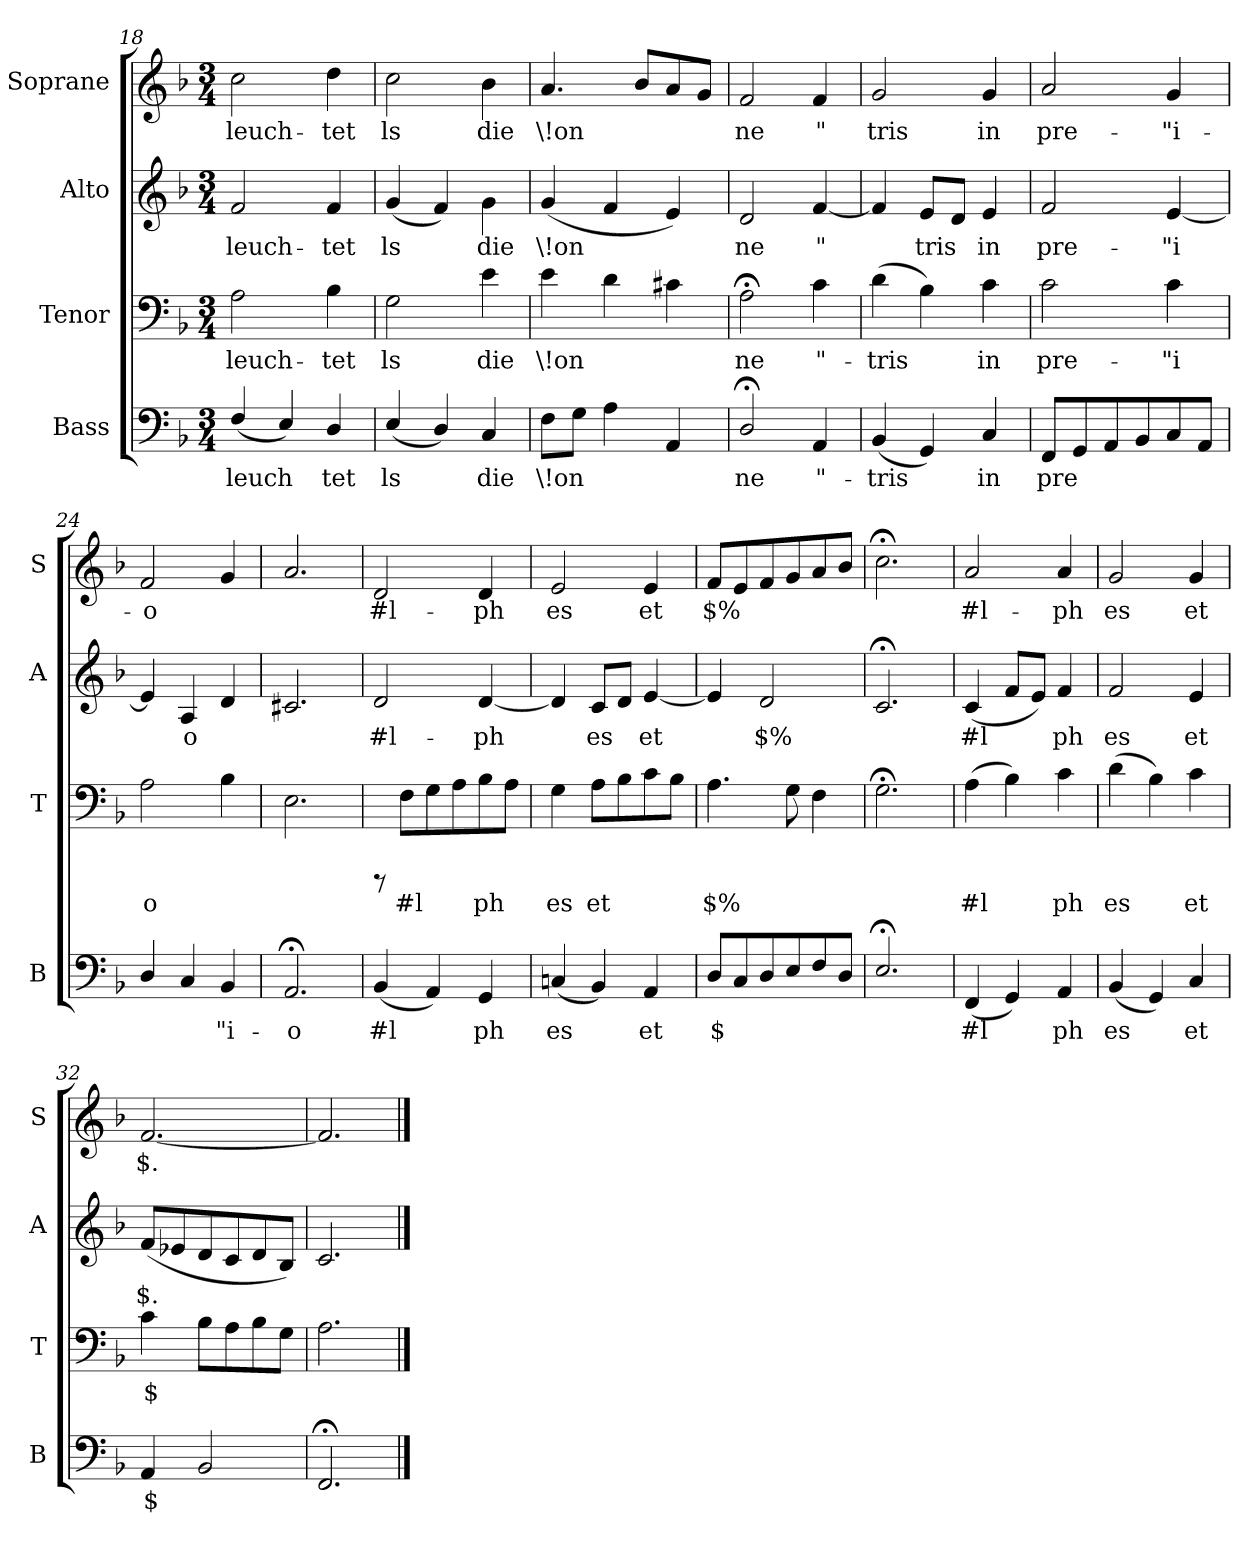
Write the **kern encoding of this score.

**kern	**text	**kern	**text	**kern	**text	**kern	**text
*part4	*part4	*part3	*part3	*part2	*part2	*part1	*part1
*staff4	*staff4	*staff3	*staff3	*staff2	*staff2	*staff1	*staff1
*I"Bass	*	*I"Tenor	*	*I"Alto	*	*I"Soprane	*
*I'B	*	*I'T	*	*I'A	*	*I'S	*
!!LO:PB:g=z
*clefF4	*	*clefF4	*	*clefG2	*	*clefG2	*
*k[b-]	*	*k[b-]	*	*k[b-]	*	*k[b-]	*
*F:	*	*F:	*	*F:	*	*F:	*
*M3/4	*	*M3/4	*	*M3/4	*	*M3/4	*
=18	=18	=18	=18	=18	=18	=18	=18
!	!LO:LY:b:cj	!	!LO:LY:b:cj	!	!LO:LY:b:cj	!	!LO:LY:b:cj
(<4F/	leuch-	2A\	leuch-	2f/	leuch-	2cc\	leuch-
!	!LO:LY:b:cj	!	!	!	!	!	!
4E/)	--	.	.	.	.	.	.
!	!LO:LY:b:cj	!	!LO:LY:b:cj	!	!LO:LY:b:cj	!	!LO:LY:b:cj
4D/	-tet	4B-\	-tet	4f/	-tet	4dd\	-tet
=19	=19	=19	=19	=19	=19	=19	=19
!	!LO:LY:b:cj	!	!LO:LY:b:cj	!	!LO:LY:b:cj	!	!LO:LY:b:cj
(<4E/	ls	2G\	ls	(<4g/	ls	2cc\	ls
!	!LO:LY:b:cj	!	!	!	!LO:LY:b:cj	!	!
4D/)	.	.	.	4f/)	.	.	.
!	!LO:LY:b:cj	!	!LO:LY:b:cj	!	!LO:LY:b:cj	!	!LO:LY:b:cj
4C/	die	4e\	die	4g\	die	4b-\	die
=20	=20	=20	=20	=20	=20	=20	=20
!	!LO:LY:b:cj	!	!LO:LY:b:cj	!	!LO:LY:b:cj	!	!LO:LY:b:cj
8F\L	\!on-	4e\	\!on	(<4g/	\!on-	4.a/	\!on
!	!LO:LY:b:cj	!	!	!	!	!	!
8G\J	--	.	.	.	.	.	.
!	!LO:LY:b:cj	!	!LO:LY:b:cj	!	!LO:LY:b:cj	!	!
4A\	--	4d\	.	4f/	--	.	.
!	!	!	!	!	!	!	!LO:LY:b:cj
.	.	.	.	.	.	8b-/L	.
!	!LO:LY:b:cj	!	!LO:LY:b:cj	!	!LO:LY:b:cj	!	!LO:LY:b:cj
4AA/	--	4c#X\	.	4e/)	--	8a/	.
!	!	!	!	!	!	!	!LO:LY:b:cj
.	.	.	.	.	.	8g/J	.
=21	=21	=21	=21	=21	=21	=21	=21
!	!LO:LY:b:cj	!	!LO:LY:b:cj	!	!LO:LY:b:cj	!	!LO:LY:b:cj
2D;/	-ne	2A;<\	ne	2d/	-ne	2f/	ne
!	!LO:LY:b:cj	!	!LO:LY:b:cj	!	!LO:LY:b:cj	!	!LO:LY:b:cj
4AA/	"-	4c\	"-	[<4f/	"	4f/	"
=22	=22	=22	=22	=22	=22	=22	=22
!	!LO:LY:b:cj	!	!LO:LY:b:cj	!	!LO:LY:b:cj	!	!LO:LY:b:cj
(>4BB-/	-tris	(<4d\	-tris	4f/]	.	2g/	tris
!	!LO:LY:b:cj	!	!LO:LY:b:cj	!	!LO:LY:b:cj	!	!
4GG/)	.	4B-\)	.	8e/L	tris	.	.
!	!	!	!	!	!LO:LY:b:cj	!	!
.	.	.	.	8d/J	.	.	.
!	!LO:LY:b:cj	!	!LO:LY:b:cj	!	!LO:LY:b:cj	!	!LO:LY:b:cj
4C/	in	4c\	in	4e/	in	4g/	in
=23	=23	=23	=23	=23	=23	=23	=23
!	!LO:LY:b:cj	!	!LO:LY:b:cj	!	!LO:LY:b:cj	!	!LO:LY:b:cj
8FF/L	pre-	2c\	pre-	2f/	pre-	2a/	pre-
!	!LO:LY:b:cj	!	!	!	!	!	!
8GG/	--	.	.	.	.	.	.
!	!LO:LY:b:cj	!	!	!	!	!	!
8AA/	--	.	.	.	.	.	.
!	!LO:LY:b:cj	!	!	!	!	!	!
8BB-/	--	.	.	.	.	.	.
!	!LO:LY:b:cj	!	!LO:LY:b:cj	!	!LO:LY:b:cj	!	!LO:LY:b:cj
8C/	--	4c\	-"i	[<4e/	-"i	4g/	-"i-
!	!LO:LY:b:cj	!	!	!	!	!	!
8AA/J	--	.	.	.	.	.	.
=24	=24	=24	=24	=24	=24	=24	=24
!	!LO:LY:b:cj	!	!LO:LY:b:cj	!	!LO:LY:b:cj	!	!LO:LY:b:cj
4D/	--	2A\	o	4e/]	.	2f/	-o
!	!LO:LY:b:cj	!	!	!	!LO:LY:b:cj	!	!
4C/	--	.	.	4A/	o	.	.
!	!LO:LY:b:cj	!	!LO:LY:b:cj	!	!LO:LY:b:cj	!	!LO:LY:b:cj
4BB-/	-"i-	4B-\	.	4d/	.	4g/	.
=25	=25	=25	=25	=25	=25	=25	=25
!	!LO:LY:b:cj	!	!LO:LY:b:cj	!	!LO:LY:b:cj	!	!LO:LY:b:cj
2.AA;</	-o	2.E\	.	2.c#X/	.	2.a/	.
!!LO:LB:g=z
=26	=26	=26	=26	=26	=26	=26	=26
!	!LO:LY:b:cj	!	!	!	!LO:LY:b:cj	!	!LO:LY:b:cj
(<4BB-/	#l-	8rDDD	.	2d/	#l-	2d/	#l-
!	!	!	!LO:LY:b:cj	!	!	!	!
.	.	8F\L	#l	.	.	.	.
!	!LO:LY:b:cj	!	!LO:LY:b:cj	!	!	!	!
4AA/)	--	8G\	.	.	.	.	.
!	!	!	!LO:LY:b:cj	!	!	!	!
.	.	8A\	.	.	.	.	.
!	!LO:LY:b:cj	!	!LO:LY:b:cj	!	!LO:LY:b:cj	!	!LO:LY:b:cj
4GG/	-ph	8B-\	ph	[<4d/	-ph	4d/	-ph
!	!	!	!LO:LY:b:cj	!	!	!	!
.	.	8A\J	.	.	.	.	.
=27	=27	=27	=27	=27	=27	=27	=27
!	!LO:LY:b:cj	!	!LO:LY:b:cj	!	!LO:LY:b:cj	!	!LO:LY:b:cj
(<4Cn/	es	4G\	es	4d/]	.	2e/	es
!	!LO:LY:b:cj	!	!LO:LY:b:cj	!	!LO:LY:b:cj	!	!
4BB-/)	.	8A\L	et	8c/L	es	.	.
!	!	!	!LO:LY:b:cj	!	!LO:LY:b:cj	!	!
.	.	8B-\	.	8d/J	.	.	.
!	!LO:LY:b:cj	!	!LO:LY:b:cj	!	!LO:LY:b:cj	!	!LO:LY:b:cj
4AA/	et	8c\	.	[<4e/	et	4e/	et
!	!	!	!LO:LY:b:cj	!	!	!	!
.	.	8B-\J	.	.	.	.	.
=28	=28	=28	=28	=28	=28	=28	=28
!	!LO:LY:b:cj	!	!LO:LY:b:cj	!	!LO:LY:b:cj	!	!LO:LY:b:cj
8D/L	$	4.A\	$%	4e/]	.	8f/L	$%
!	!LO:LY:b:cj	!	!	!	!	!	!LO:LY:b:cj
8C/	.	.	.	.	.	8e/	.
!	!LO:LY:b:cj	!	!	!	!LO:LY:b:cj	!	!LO:LY:b:cj
8D/	.	.	.	2d/	$%	8f/	.
!	!LO:LY:b:cj	!	!LO:LY:b:cj	!	!	!	!LO:LY:b:cj
8E/	.	8G\	.	.	.	8g/	.
!	!LO:LY:b:cj	!	!LO:LY:b:cj	!	!	!	!LO:LY:b:cj
8F/	.	4F\	.	.	.	8a/	.
!	!LO:LY:b:cj	!	!	!	!	!	!LO:LY:b:cj
8D/J	.	.	.	.	.	8b-/J	.
=29	=29	=29	=29	=29	=29	=29	=29
!	!LO:LY:b:cj	!	!LO:LY:b:cj	!	!LO:LY:b:cj	!	!LO:LY:b:cj
2.E;/	.	2.G;<\	.	2.c;</	.	2.cc;<\	.
=30	=30	=30	=30	=30	=30	=30	=30
!	!LO:LY:b:cj	!	!LO:LY:b:cj	!	!LO:LY:b:cj	!	!LO:LY:b:cj
(>4FF/	#l-	(<4A\	#l-	(<4c/	#l-	2a/	#l-
!	!LO:LY:b:cj	!	!LO:LY:b:cj	!	!LO:LY:b:cj	!	!
4GG/)	--	4B-\)	--	8f/L	--	.	.
!	!	!	!	!	!LO:LY:b:cj	!	!
.	.	.	.	8e/J)	--	.	.
!	!LO:LY:b:cj	!	!LO:LY:b:cj	!	!LO:LY:b:cj	!	!LO:LY:b:cj
4AA/	-ph	4c\	-ph	4f/	-ph	4a/	-ph
=31	=31	=31	=31	=31	=31	=31	=31
!	!LO:LY:b:cj	!	!LO:LY:b:cj	!	!LO:LY:b:cj	!	!LO:LY:b:cj
(>4BB-/	es	(<4d\	es	2f/	es	2g/	es
!	!LO:LY:b:cj	!	!LO:LY:b:cj	!	!	!	!
4GG/)	.	4B-\)	.	.	.	.	.
!	!LO:LY:b:cj	!	!LO:LY:b:cj	!	!LO:LY:b:cj	!	!LO:LY:b:cj
4C/	et	4c\	et	4e/	et	4g/	et
=32	=32	=32	=32	=32	=32	=32	=32
!	!LO:LY:b:cj	!	!LO:LY:b:cj	!	!LO:LY:b:cj	!	!LO:LY:b:cj
4AA/	$	4c\	$	(>8f/L	$.	[<2.f/	$.
!	!	!	!	!	!LO:LY:b:cj	!	!
.	.	.	.	8e-X/	.	.	.
!	!LO:LY:b:cj	!	!LO:LY:b:cj	!	!LO:LY:b:cj	!	!
2BB-/	.	8B-\L	.	8d/	.	.	.
!	!	!	!LO:LY:b:cj	!	!LO:LY:b:cj	!	!
.	.	8A\	.	8c/	.	.	.
!	!	!	!LO:LY:b:cj	!	!LO:LY:b:cj	!	!
.	.	8B-\	.	8d/	.	.	.
!	!	!	!LO:LY:b:cj	!	!LO:LY:b:cj	!	!
.	.	8G\J	.	8B-/J)	.	.	.
=33	=33	=33	=33	=33	=33	=33	=33
!	!LO:LY:b:cj	!	!LO:LY:b:cj	!	!LO:LY:b:cj	!	!LO:LY:b:cj
2.FF;</	.	2.A\	.	2.c/	.	2.f/]	.
==	==	==	==	==	==	==	==
*-	*-	*-	*-	*-	*-	*-	*-
